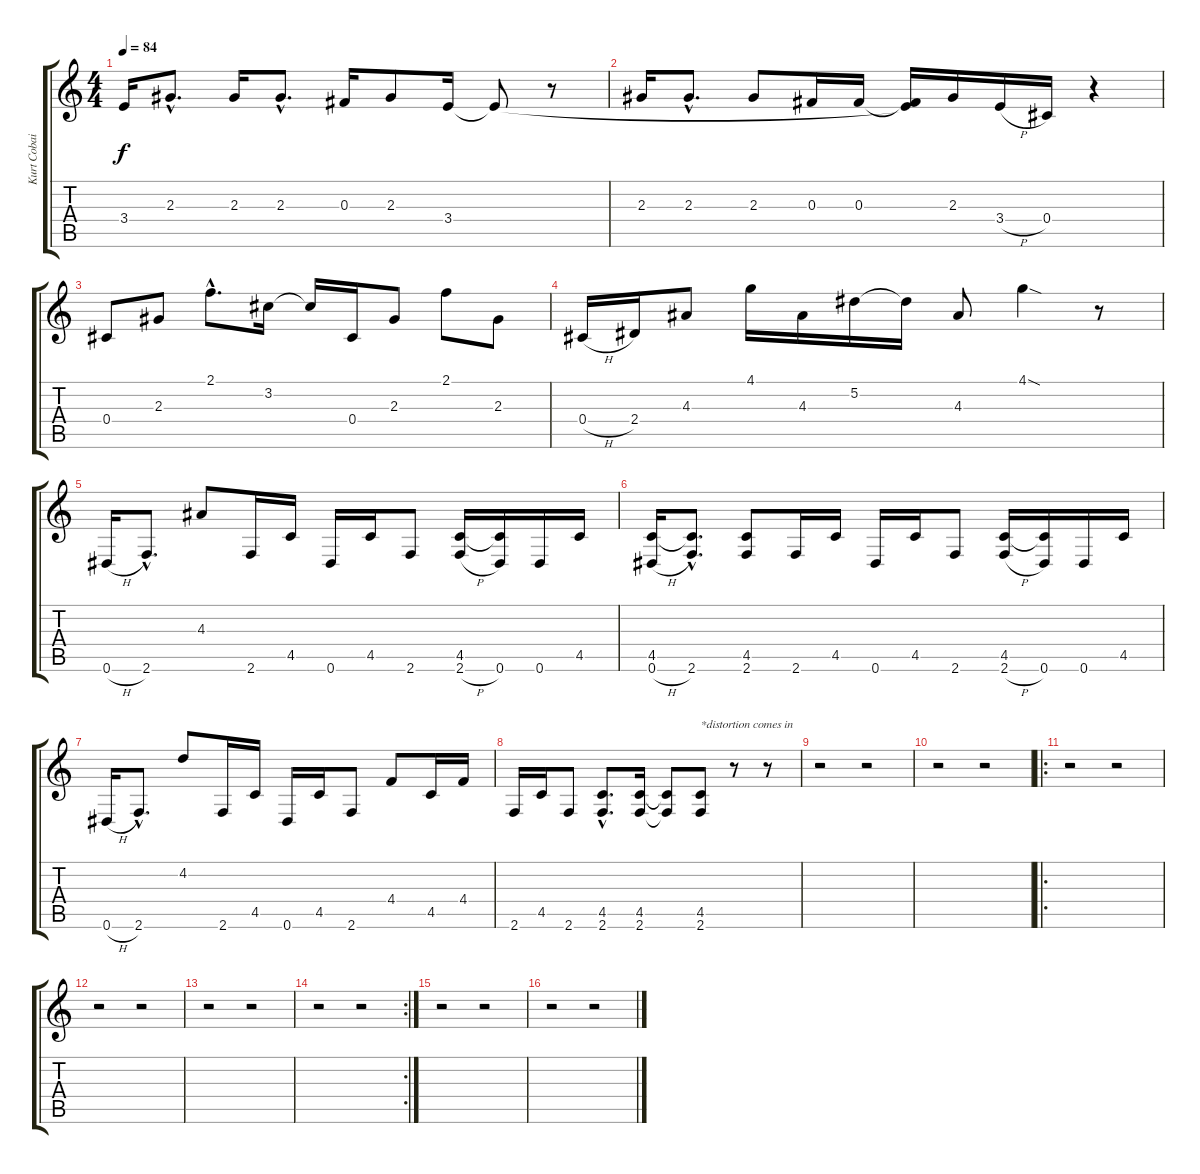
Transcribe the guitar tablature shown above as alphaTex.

\track ("Kurt Cobain (clean)" "Kurt Cobai") {instrument electricguitarclean}
\staff {score tabs}
\tuning (Eb4 Bb3 Gb3 Db3 Ab2 Eb2) {hide}
\ts (4 4)
\tempo 84
\clef g2
\ks c
3.4.16{dy f} 2.3{hac}.8{d} 2.3.16 2.3{hac}.8{d} 0.3.16 2.3.8 3.4.16 3.4{t}.8 r.8 |
2.3.16 2.3{hac}.8{d} 2.3.8 0.3.16 0.3.16 (0.3{t} 3.4{t}).16 2.3.16 3.4{h}.16 0.4.16 r.4 |
0.4.8 2.3.8 2.1{hac}.8{d} 3.2.16 3.2{t}.16 0.4.16 2.3.8 2.1.8 2.3.8 |
0.4{h}.16 2.4.16 4.3.8 4.1.16 4.3.16 5.2.16 5.2{t}.16 4.3.8 4.1{sod}.4 r.8 |
0.6{h}.16 2.6{hac}.8{d} 4.3.8 2.6.16 4.5.16 0.6.16 4.5.16 2.6.8 (4.5 2.6{h}).16 (4.5{t} 0.6).16 0.6.16 4.5.16 |
(4.5 0.6{h}).16 (4.5{hac t} 2.6{hac}).8{d} (4.5 2.6).8 2.6.16 4.5.16 0.6.16 4.5.16 2.6.8 (4.5 2.6{h}).16 (4.5{t} 0.6).16 0.6.16 4.5.16 |
0.6{h}.16 2.6{hac}.8{d} 4.2.8 2.6.16 4.5.16 0.6.16 4.5.16 2.6.8 4.4.8 4.5.16 4.4.16 |
2.6.16 4.5.16 2.6.8 (4.5{hac} 2.6{hac}).8{d} (4.5 2.6).16 (4.5{t} 2.6{t}).8 (4.5 2.6).8{txt "*distortion comes in"} r.8 r.8 |
r.2 r.2 |
r.2 r.2 |
\ro
r.2 r.2 |
r.2 r.2 |
r.2 r.2 |
\rc 2
r.2 r.2 |
r.2 r.2 |
r.2 r.2
